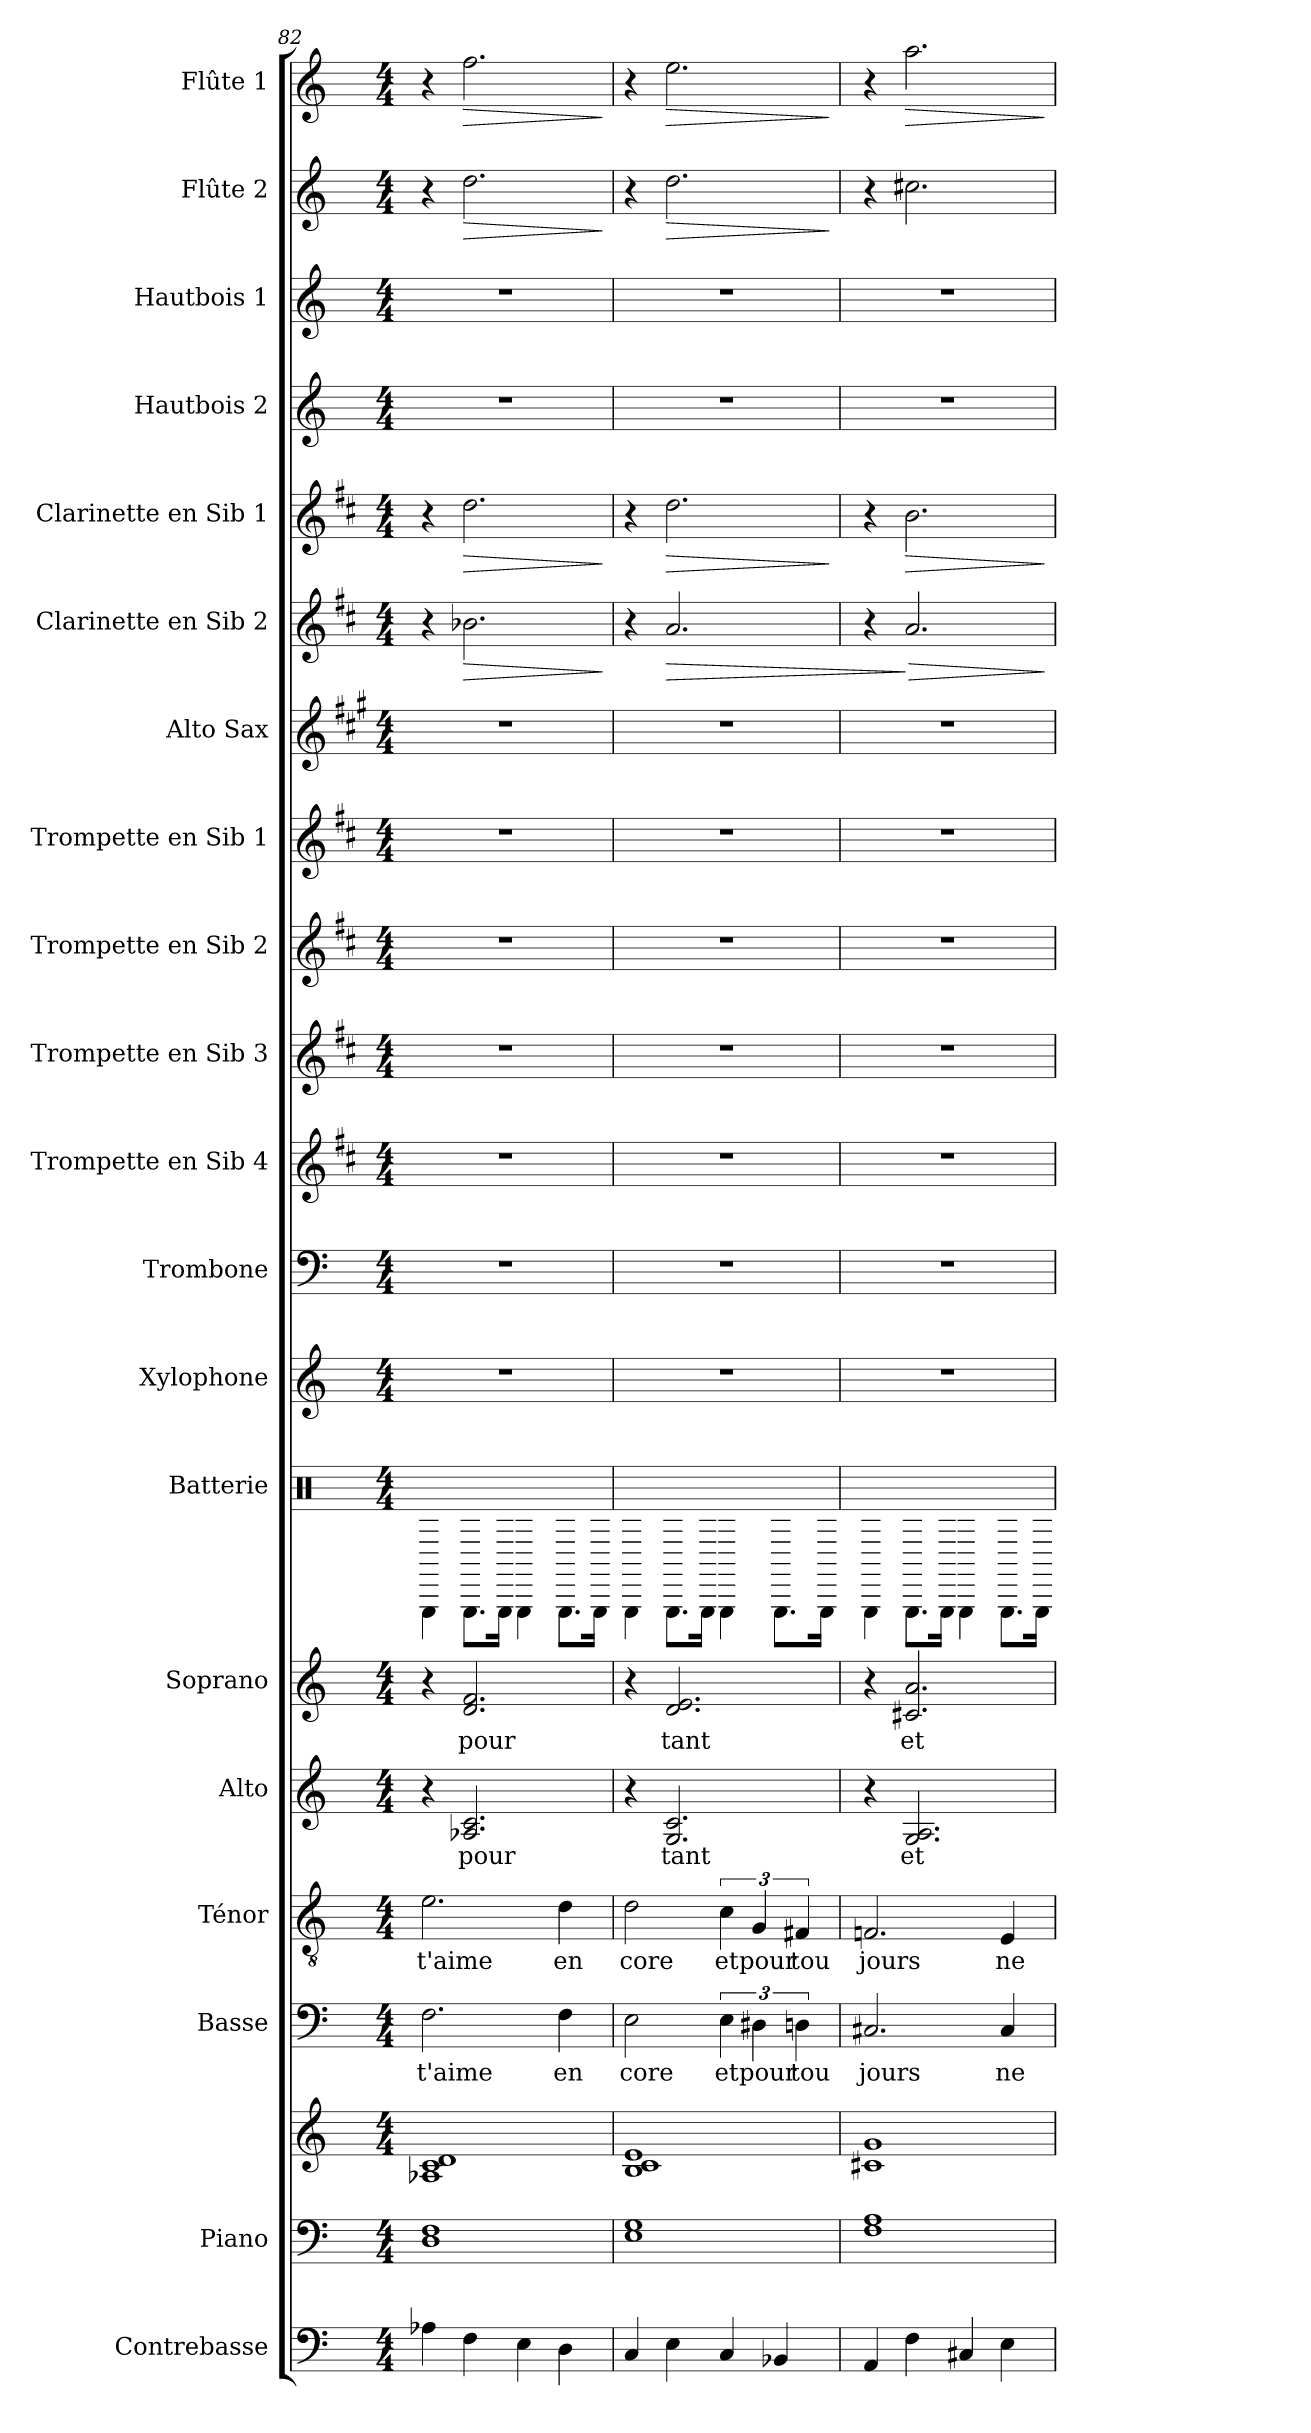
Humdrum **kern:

**kern	**kern	**kern	**kern	**text	**kern	**text	**kern	**text	**kern	**text	**kern	**kern	**kern	**kern	**kern	**kern	**kern	**kern	**kern	**dynam	**kern	**dynam	**kern	**kern	**kern	**dynam	**kern	**dynam
*part20	*part19	*part19	*part18	*part18	*part17	*part17	*part16	*part16	*part15	*part15	*part14	*part13	*part12	*part11	*part10	*part9	*part8	*part7	*part6	*part6	*part5	*part5	*part4	*part3	*part2	*part2	*part1	*part1
*staff21	*staff20	*staff19	*staff18	*staff18	*staff17	*staff17	*staff16	*staff16	*staff15	*staff15	*staff14	*staff13	*staff12	*staff11	*staff10	*staff9	*staff8	*staff7	*staff6	*staff6	*staff5	*staff5	*staff4	*staff3	*staff2	*staff2	*staff1	*staff1
*I"Contrebasse	*I"Piano	*	*I"Basse	*	*I"Ténor	*	*I"Alto	*	*I"Soprano	*	*I"Batterie	*I"Xylophone	*I"Trombone	*I"Trompette en Sib 4	*I"Trompette en Sib 3	*I"Trompette en Sib 2	*I"Trompette en Sib 1	*I"Alto Sax	*I"Clarinette en Sib 2	*	*I"Clarinette en Sib 1	*	*I"Hautbois 2	*I"Hautbois 1	*I"Flûte 2	*	*I"Flûte 1	*
*I'Cb.	*I'Pno	*	*I'Ba.	*	*I'T	*	*I'A	*	*I'S	*	*I'Batt.	*I'Xyl.	*I'Trb.	*I'Trp. (Sib) 4	*I'Trp. (Sib) 3	*I'Trp. (Sib) 2	*I'Trp. (Sib) 1	*I'A. Sx.	*I'Cl. (Sib) 2	*	*I'Cl. (Sib) 1	*	*I'Hb. 2	*I'Hb. 1	*I'Fl. 2	*	*I'Fl. 1	*
*clefF4	*clefF4	*clefG2	*clefF4	*	*clefGv2	*	*clefG2	*	*clefG2	*	*clefX	*clefG2	*clefF4	*clefG2	*clefG2	*clefG2	*clefG2	*clefG2	*clefG2	*	*clefG2	*	*clefG2	*clefG2	*clefG2	*	*clefG2	*
*ITrd7c12	*	*	*	*	*	*	*	*	*	*	*	*ITrd-7c-12	*	*ITrd1c2	*ITrd1c2	*ITrd1c2	*ITrd1c2	*ITrd5c9	*ITrd1c2	*	*ITrd1c2	*	*	*	*	*	*	*
*k[]	*k[]	*k[]	*k[]	*	*k[]	*	*k[]	*	*k[]	*	*k[]	*k[]	*k[]	*k[]	*k[]	*k[]	*k[]	*k[]	*k[]	*	*k[]	*	*k[]	*k[]	*k[]	*	*k[]	*
*C:	*C:	*C:	*C:	*	*C:	*	*C:	*	*C:	*	*C:	*C:	*C:	*C:	*C:	*C:	*C:	*C:	*C:	*	*C:	*	*C:	*C:	*C:	*	*C:	*
*M4/4	*M4/4	*M4/4	*M4/4	*	*M4/4	*	*M4/4	*	*M4/4	*	*M4/4	*M4/4	*M4/4	*M4/4	*M4/4	*M4/4	*M4/4	*M4/4	*M4/4	*	*M4/4	*	*M4/4	*M4/4	*M4/4	*	*M4/4	*
=82	=82	=82	=82	=82	=82	=82	=82	=82	=82	=82	=82	=82	=82	=82	=82	=82	=82	=82	=82	=82	=82	=82	=82	=82	=82	=82	=82	=82
!	!	!	!	!LO:LY:b	!	!	!	!	!	!	!	!	!	!	!	!	!	!	!	!	!	!	!	!	!	!	!	!
!	!	!	!	!	!	!LO:LY:b	!	!	!	!	!	!	!	!	!	!	!	!	!	!	!	!	!	!	!	!	!	!
4AA-X\	1D 1F	1A-X 1c 1d	2.F\	t'aime	2.e\	t'aime	4r	.	4r	.	4RGGG\	1r	1r	1r	1r	1r	1r	1r	4r	.	4r	.	1r	1r	4r	.	4r	.
!	!	!	!	!	!	!	!	!LO:LY:b	!	!	!	!	!	!	!	!	!	!	!	!	!	!	!	!	!	!	!	!
!	!	!	!	!	!	!	!	!	!	!LO:LY:b	!	!	!	!	!	!	!	!	!	!LO:HP:b	!	!LO:HP:b	!	!	!	!LO:HP:b	!	!LO:HP:b
4FF\	.	.	.	.	.	.	2.A-X/ 2.c/	pour	2.d/ 2.f/	pour	8.RGGG\L	.	.	.	.	.	.	.	2.a-X\	>	2.cc\	>	.	.	2.dd\	>	2.ff\	>
.	.	.	.	.	.	.	.	.	.	.	16RGGG\Jk	.	.	.	.	.	.	.	.	.	.	.	.	.	.	.	.	.
4EE\	.	.	.	.	.	.	.	.	.	.	4RGGG\	.	.	.	.	.	.	.	.	.	.	.	.	.	.	.	.	.
!	!	!	!	!LO:LY:b	!	!	!	!	!	!	!	!	!	!	!	!	!	!	!	!	!	!	!	!	!	!	!	!
!	!	!	!	!	!	!LO:LY:b	!	!	!	!	!	!	!	!	!	!	!	!	!	!	!	!	!	!	!	!	!	!
4DD\	.	.	4F\	en	4d\	en	.	.	.	.	8.RGGG\L	.	.	.	.	.	.	.	.	.	.	.	.	.	.	.	.	.
.	.	.	.	.	.	.	.	.	.	.	16RGGG\Jk	.	.	.	.	.	.	.	.	.	.	.	.	.	.	.	.	.
.	.	.	.	.	.	.	.	.	.	.	.	.	.	.	.	.	.	.	.	]	.	]	.	.	.	]	.	]
=83	=83	=83	=83	=83	=83	=83	=83	=83	=83	=83	=83	=83	=83	=83	=83	=83	=83	=83	=83	=83	=83	=83	=83	=83	=83	=83	=83	=83
!	!	!	!	!LO:LY:b	!	!	!	!	!	!	!	!	!	!	!	!	!	!	!	!	!	!	!	!	!	!	!	!
!	!	!	!	!	!	!LO:LY:b	!	!	!	!	!	!	!	!	!	!	!	!	!	!	!	!	!	!	!	!	!	!
4CC/	1E 1G	1B 1c 1e	2E\	core	2d\	core	4r	.	4r	.	4RGGG\	1r	1r	1r	1r	1r	1r	1r	4r	.	4r	.	1r	1r	4r	.	4r	.
!	!	!	!	!	!	!	!	!LO:LY:b	!	!	!	!	!	!	!	!	!	!	!	!	!	!	!	!	!	!	!	!
!	!	!	!	!	!	!	!	!	!	!LO:LY:b	!	!	!	!	!	!	!	!	!	!LO:HP:b	!	!LO:HP:b	!	!	!	!LO:HP:b	!	!LO:HP:b
4EE\	.	.	.	.	.	.	2.G/ 2.c/	tant	2.d/ 2.e/	tant	8.RGGG\L	.	.	.	.	.	.	.	2.g/	>	2.cc\	>	.	.	2.dd\	>	2.ee\	>
.	.	.	.	.	.	.	.	.	.	.	16RGGG\Jk	.	.	.	.	.	.	.	.	.	.	.	.	.	.	.	.	.
!	!	!	!	!LO:LY:b	!	!	!	!	!	!	!	!	!	!	!	!	!	!	!	!	!	!	!	!	!	!	!	!
!	!	!	!	!	!	!LO:LY:b	!	!	!	!	!	!	!	!	!	!	!	!	!	!	!	!	!	!	!	!	!	!
4CC/	.	.	6E\	et	6c\	et	.	.	.	.	4RGGG\	.	.	.	.	.	.	.	.	.	.	.	.	.	.	.	.	.
!	!	!	!	!LO:LY:b	!	!	!	!	!	!	!	!	!	!	!	!	!	!	!	!	!	!	!	!	!	!	!	!
!	!	!	!	!	!	!LO:LY:b	!	!	!	!	!	!	!	!	!	!	!	!	!	!	!	!	!	!	!	!	!	!
.	.	.	6D#X\	pour	6G/	pour	.	.	.	.	.	.	.	.	.	.	.	.	.	.	.	.	.	.	.	.	.	.
4BBB-X/	.	.	.	.	.	.	.	.	.	.	8.RGGG\L	.	.	.	.	.	.	.	.	.	.	.	.	.	.	.	.	.
!	!	!	!	!LO:LY:b	!	!	!	!	!	!	!	!	!	!	!	!	!	!	!	!	!	!	!	!	!	!	!	!
!	!	!	!	!	!	!LO:LY:b	!	!	!	!	!	!	!	!	!	!	!	!	!	!	!	!	!	!	!	!	!	!
.	.	.	6Dn\	tou	6F#X/	tou	.	.	.	.	.	.	.	.	.	.	.	.	.	.	.	.	.	.	.	.	.	.
.	.	.	.	.	.	.	.	.	.	.	16RGGG\Jk	.	.	.	.	.	.	.	.	.	.	.	.	.	.	.	.	.
.	.	.	.	.	.	.	.	.	.	.	.	.	.	.	.	.	.	.	.	.	.	]	.	.	.	]	.	]
=84	=84	=84	=84	=84	=84	=84	=84	=84	=84	=84	=84	=84	=84	=84	=84	=84	=84	=84	=84	=84	=84	=84	=84	=84	=84	=84	=84	=84
!	!	!	!	!LO:LY:b	!	!	!	!	!	!	!	!	!	!	!	!	!	!	!	!	!	!	!	!	!	!	!	!
!	!	!	!	!	!	!LO:LY:b	!	!	!	!	!	!	!	!	!	!	!	!	!	!	!	!	!	!	!	!	!	!
4AAA/	1F 1A	1c#X 1g	2.C#X/	jours	2.Fn/	jours	4r	.	4r	.	4RGGG\	1r	1r	1r	1r	1r	1r	1r	4r	.	4r	.	1r	1r	4r	.	4r	.
!	!	!	!	!	!	!	!	!LO:LY:b	!	!	!	!	!	!	!	!	!	!	!	!	!	!	!	!	!	!	!	!
!	!	!	!	!	!	!	!	!	!	!LO:LY:b	!	!	!	!	!	!	!	!	!	!LO:HP:n=1:b	!	!LO:HP:b	!	!	!	!	!	!LO:HP:b
4FF\	.	.	.	.	.	.	2.G/ 2.A/	et	2.c#X/ 2.a/	et	8.RGGG\L	.	.	.	.	.	.	.	2.g/	] >	2.a\	>	.	.	2.cc#X\	.	2.aa\	>
.	.	.	.	.	.	.	.	.	.	.	16RGGG\Jk	.	.	.	.	.	.	.	.	.	.	.	.	.	.	.	.	.
4CC#X/	.	.	.	.	.	.	.	.	.	.	4RGGG\	.	.	.	.	.	.	.	.	.	.	.	.	.	.	.	.	.
!	!	!	!	!LO:LY:b	!	!	!	!	!	!	!	!	!	!	!	!	!	!	!	!	!	!	!	!	!	!	!	!
!	!	!	!	!	!	!LO:LY:b	!	!	!	!	!	!	!	!	!	!	!	!	!	!	!	!	!	!	!	!	!	!
4EE\	.	.	4C#/	ne	4E/	ne	.	.	.	.	8.RGGG\L	.	.	.	.	.	.	.	.	.	.	.	.	.	.	.	.	.
.	.	.	.	.	.	.	.	.	.	.	16RGGG\Jk	.	.	.	.	.	.	.	.	.	.	.	.	.	.	.	.	.
.	.	.	.	.	.	.	.	.	.	.	.	.	.	.	.	.	.	.	.	]	.	]	.	.	.	.	.	]
=	=	=	=	=	=	=	=	=	=	=	=	=	=	=	=	=	=	=	=	=	=	=	=	=	=	=	=	=
*-	*-	*-	*-	*-	*-	*-	*-	*-	*-	*-	*-	*-	*-	*-	*-	*-	*-	*-	*-	*-	*-	*-	*-	*-	*-	*-	*-	*-
